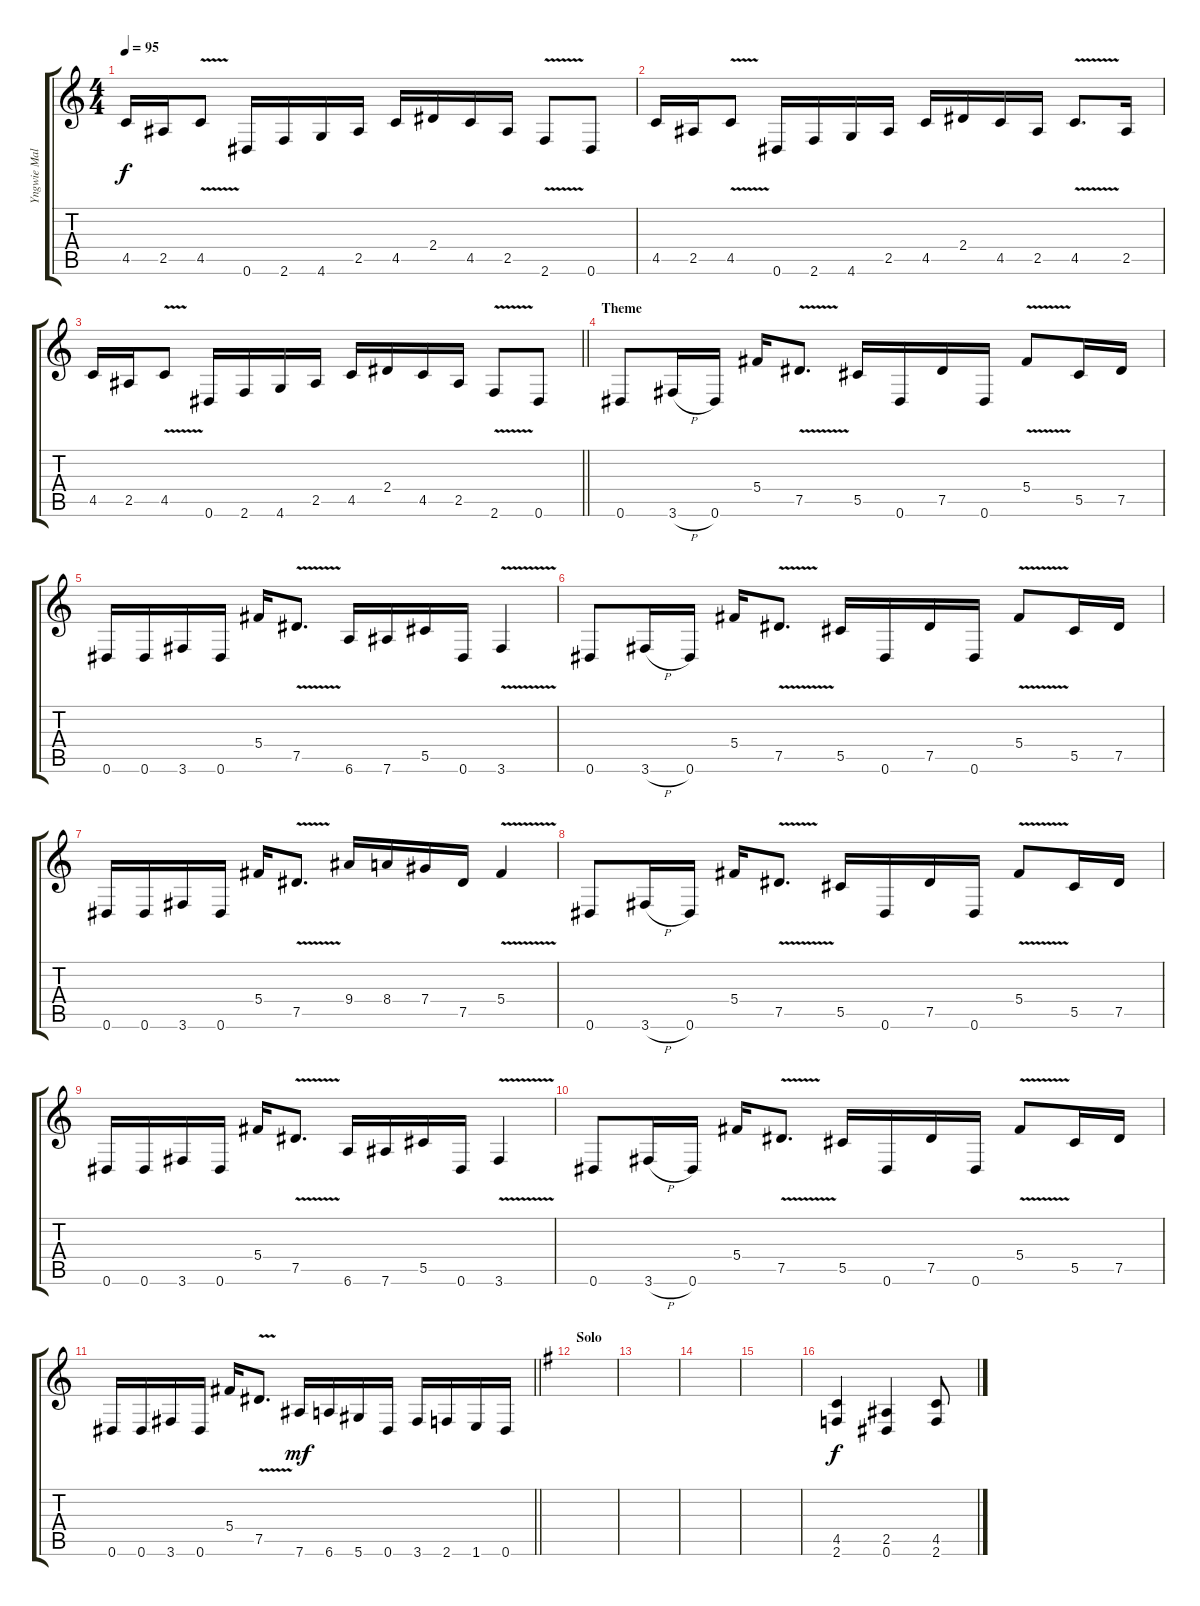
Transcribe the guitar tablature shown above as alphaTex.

\track ("Yngwie Malmsteen" "Yngwie Mal") {instrument overdrivenguitar}
\staff {score tabs}
\tuning (Eb4 Bb3 Gb3 Db3 Ab2 Eb2) {hide}
\ts (4 4)
\tempo 95
\clef g2
\ks c
4.5.16{dy f} 2.5.16 4.5{v}.8 0.6.16 2.6.16 4.6.16 2.5.16 4.5.16 2.4.16 4.5.16 2.5.16 2.6{v}.8 0.6.8 |
4.5.16 2.5.16 4.5{v}.8 0.6.16 2.6.16 4.6.16 2.5.16 4.5.16 2.4.16 4.5.16 2.5.16 4.5{v}.8{d} 2.5.16 |
\barLineRight lightlight
4.5.16 2.5.16 4.5{v}.8 0.6.16 2.6.16 4.6.16 2.5.16 4.5.16 2.4.16 4.5.16 2.5.16 2.6{v}.8 0.6.8 |
\section ("" "Theme")
0.6.8 3.6{h}.16 0.6.16 5.4.16 7.5{v}.8{d} 5.5.16 0.6.16 7.5.16 0.6.16 5.4{v}.8 5.5.16 7.5.16 |
0.6.16 0.6.16 3.6.16 0.6.16 5.4.16 7.5{v}.8{d} 6.6.16 7.6.16 5.5.16 0.6.16 3.6{v}.4 |
0.6.8 3.6{h}.16 0.6.16 5.4.16 7.5{v}.8{d} 5.5.16 0.6.16 7.5.16 0.6.16 5.4{v}.8 5.5.16 7.5.16 |
0.6.16 0.6.16 3.6.16 0.6.16 5.4.16 7.5{v}.8{d} 9.4.16 8.4.16 7.4.16 7.5.16 5.4{v}.4 |
0.6.8 3.6{h}.16 0.6.16 5.4.16 7.5{v}.8{d} 5.5.16 0.6.16 7.5.16 0.6.16 5.4{v}.8 5.5.16 7.5.16 |
0.6.16 0.6.16 3.6.16 0.6.16 5.4.16 7.5{v}.8{d} 6.6.16 7.6.16 5.5.16 0.6.16 3.6{v}.4 |
0.6.8 3.6{h}.16 0.6.16 5.4.16 7.5{v}.8{d} 5.5.16 0.6.16 7.5.16 0.6.16 5.4{v}.8 5.5.16 7.5.16 |
\barLineRight lightlight
0.6.16 0.6.16 3.6.16 0.6.16 5.4.16 7.5{v}.8{d} 7.6.16{dy mf} 6.6.16 5.6.16 0.6.16 3.6.16 2.6.16 1.6.16 0.6.16 |
\section ("" "Solo")
\ks g
|
|
|
|
(4.5 2.6).4{dy f} (2.5 0.6).4 (4.5 2.6).8
